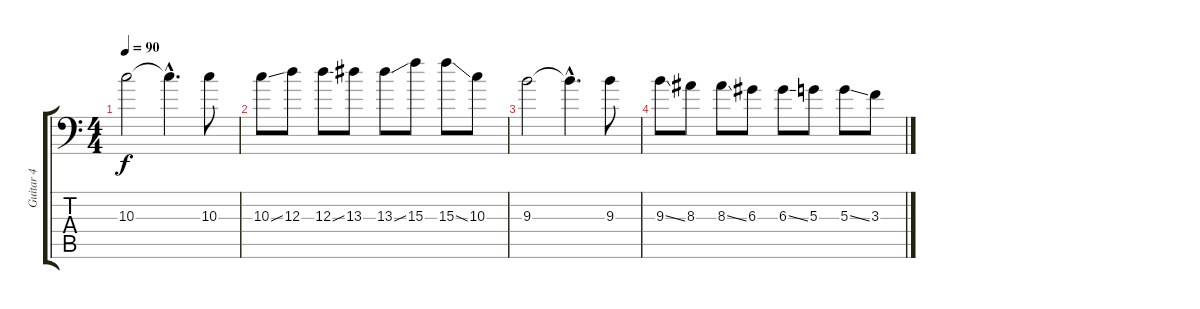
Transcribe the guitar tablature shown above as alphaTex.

\track ("Guitar 4" "Guitar 4") {instrument distortionguitar}
\staff {score tabs}
\tuning (B3 Gb3 D3 A2 E2 A1) {hide}
\ts (4 4)
\tempo 90
\clef f4
\ks c
10.3.2{dy f} 10.3{hac t}.4{d} 10.3.8 |
10.3{ss}.8 12.3.8 12.3{ss}.8 13.3.8 13.3{ss}.8 15.3.8 15.3{ss}.8 10.3.8 |
9.3.2 9.3{hac t}.4{d} 9.3.8 |
9.3{ss}.8 8.3.8 8.3{ss}.8 6.3.8 6.3{ss}.8 5.3.8 5.3{ss}.8 3.3.8
